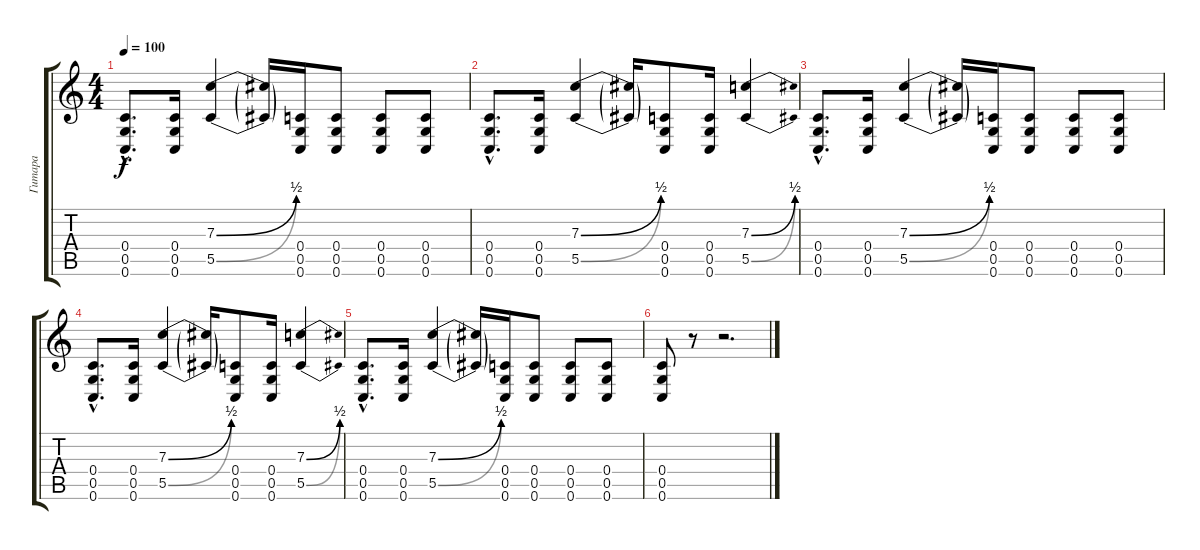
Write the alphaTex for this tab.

\track ("Гитара" "Гитара") {instrument distortionguitar}
\staff {score tabs}
\tuning (D4 A3 F3 C3 G2 C2) {hide}
\ts (4 4)
\tempo 100
\clef g2
\ks c
(0.4{hac} 0.5{hac} 0.6{hac}).8{d dy f} (0.4 0.5 0.6).16 (7.3{be (bend 0 0 60 2)} 5.5{be (bend 0 0 60 2)}).4 (7.3{t} 5.5{t}).16 (0.4 0.5 0.6).16 (0.4 0.5 0.6).8 (0.4 0.5 0.6).8 (0.4 0.5 0.6).8 |
(0.4{hac} 0.5{hac} 0.6{hac}).8{d} (0.4 0.5 0.6).16 (7.3{be (bend 0 0 60 2)} 5.5{be (bend 0 0 60 2)}).4 (7.3{t} 5.5{t}).16 (0.4 0.5 0.6).8 (0.4 0.5 0.6).16 (7.3{be (bend 0 0 60 2)} 5.5{be (bend 0 0 60 2)}).4 |
(0.4{hac} 0.5{hac} 0.6{hac}).8{d} (0.4 0.5 0.6).16 (7.3{be (bend 0 0 60 2)} 5.5{be (bend 0 0 60 2)}).4 (7.3{t} 5.5{t}).16 (0.4 0.5 0.6).16 (0.4 0.5 0.6).8 (0.4 0.5 0.6).8 (0.4 0.5 0.6).8 |
(0.4{hac} 0.5{hac} 0.6{hac}).8{d} (0.4 0.5 0.6).16 (7.3{be (bend 0 0 60 2)} 5.5{be (bend 0 0 60 2)}).4 (7.3{t} 5.5{t}).16 (0.4 0.5 0.6).8 (0.4 0.5 0.6).16 (7.3{be (bend 0 0 60 2)} 5.5{be (bend 0 0 60 2)}).4 |
(0.4{hac} 0.5{hac} 0.6{hac}).8{d} (0.4 0.5 0.6).16 (7.3{be (bend 0 0 60 2)} 5.5{be (bend 0 0 60 2)}).4 (7.3{t} 5.5{t}).16 (0.4 0.5 0.6).16 (0.4 0.5 0.6).8 (0.4 0.5 0.6).8 (0.4 0.5 0.6).8 |
(0.4 0.5 0.6).8 r.8 r.2{d}
